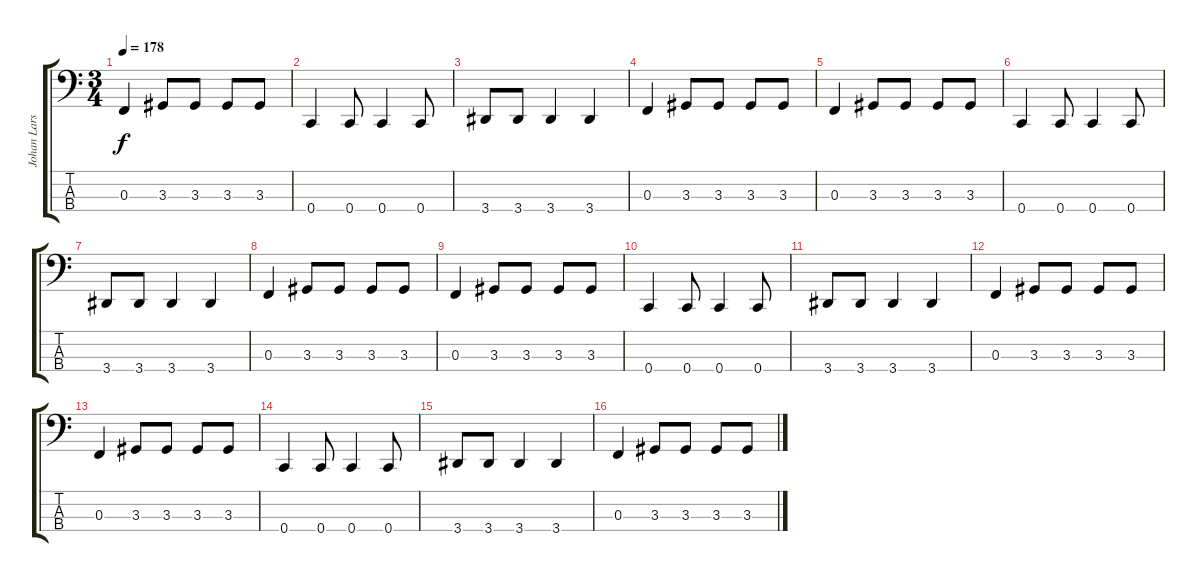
\track ("Johan Larsson" "Johan Lars") {instrument electricbassfinger}
\staff {score tabs}
\tuning (Eb2 Bb1 F1 C1) {hide}
\ts (3 4)
\tempo 178
\clef f4
\ks c
0.3.4{dy f} 3.3.8 3.3.8 3.3.8 3.3.8 |
0.4.4 0.4.8 0.4.4 0.4.8 |
3.4.8 3.4.8 3.4.4 3.4.4 |
0.3.4 3.3.8 3.3.8 3.3.8 3.3.8 |
0.3.4 3.3.8 3.3.8 3.3.8 3.3.8 |
0.4.4 0.4.8 0.4.4 0.4.8 |
3.4.8 3.4.8 3.4.4 3.4.4 |
0.3.4 3.3.8 3.3.8 3.3.8 3.3.8 |
0.3.4 3.3.8 3.3.8 3.3.8 3.3.8 |
0.4.4 0.4.8 0.4.4 0.4.8 |
3.4.8 3.4.8 3.4.4 3.4.4 |
0.3.4 3.3.8 3.3.8 3.3.8 3.3.8 |
0.3.4 3.3.8 3.3.8 3.3.8 3.3.8 |
0.4.4 0.4.8 0.4.4 0.4.8 |
3.4.8 3.4.8 3.4.4 3.4.4 |
0.3.4 3.3.8 3.3.8 3.3.8 3.3.8
